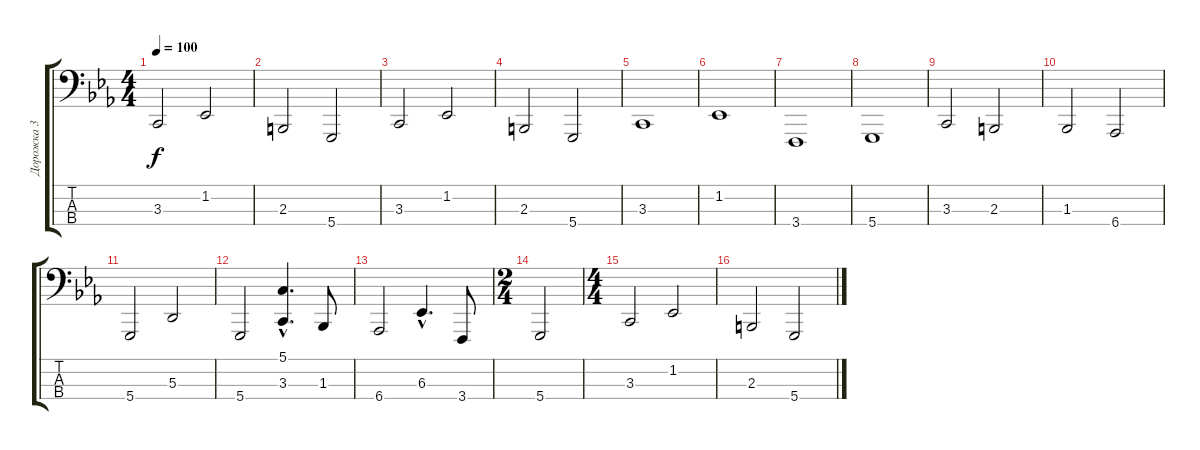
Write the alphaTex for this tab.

\track ("Дорожка 3" "Дорожка 3") {instrument acousticgrandpiano}
\staff {score tabs}
\tuning (G2 D2 A1 D1) {hide}
\ts (4 4)
\tempo 100
\clef f4
\ks eb
3.3.2{dy f instrument acousticgrandpiano} 1.2.2 |
2.3.2 5.4.2 |
3.3.2 1.2.2 |
2.3.2 5.4.2 |
3.3.1 |
1.2.1 |
3.4.1 |
5.4.1 |
3.3.2 2.3.2 |
1.3.2 6.4.2 |
5.4.2 5.3.2 |
5.4.2 (5.1{hac} 3.3{hac}).4{d} 1.3.8 |
6.4.2 6.3{hac}.4{d} 3.4.8 |
\ts (2 4)
5.4.2 |
\ts (4 4)
3.3.2 1.2.2 |
2.3.2 5.4.2
